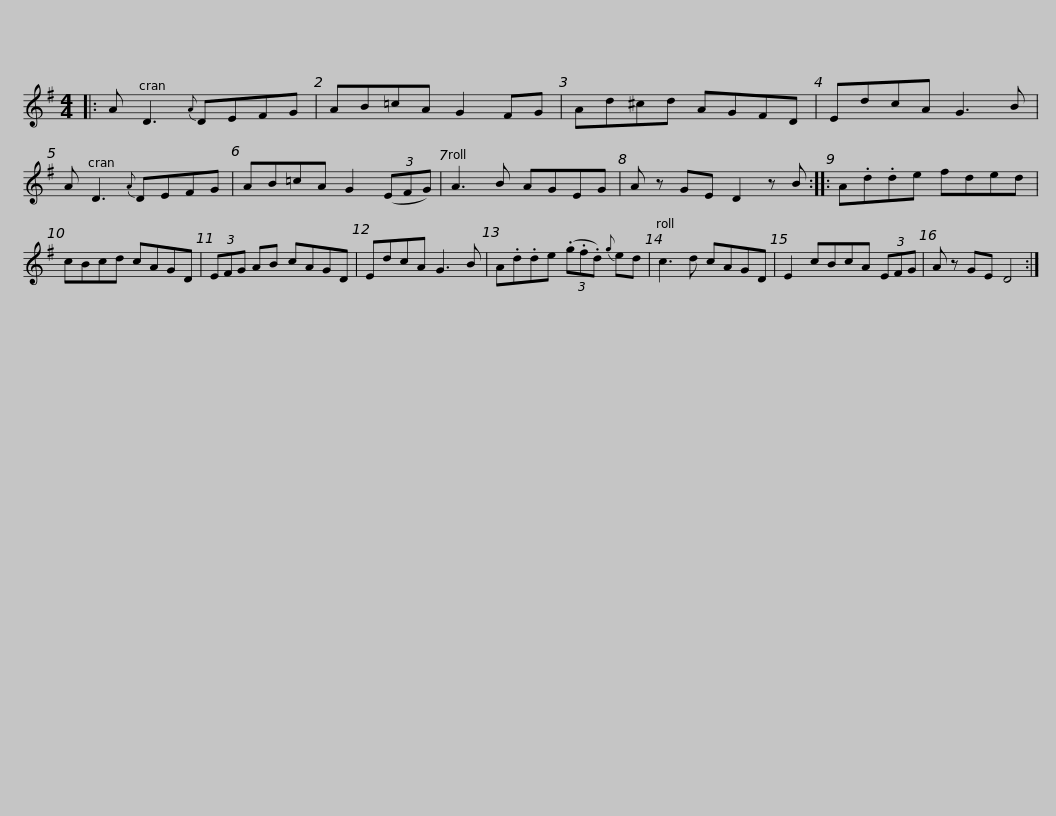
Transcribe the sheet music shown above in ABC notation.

X:1
L:1/8
M:4/4
I:linebreak $
K:G
V:1 treble
V:1
|: A D3{A} DEFG | AB=cA G2 FG | Ad^cd AGFD | EdcA G3 B | A D3{A} DEFG |$ %5
 AB=cA G2 (3(EFG) | A3 B AGEG | A z GE D2 z B :: A.d.de fded | cBcd cAGD |$ %10
 (3EFG AB cAGD | EdcA G3 B | A.d.de (3(.g.f.d){g} ed | c3 d cAGD | E2 cBcA (3EFG | %15
 A z GE D4 :| %16
